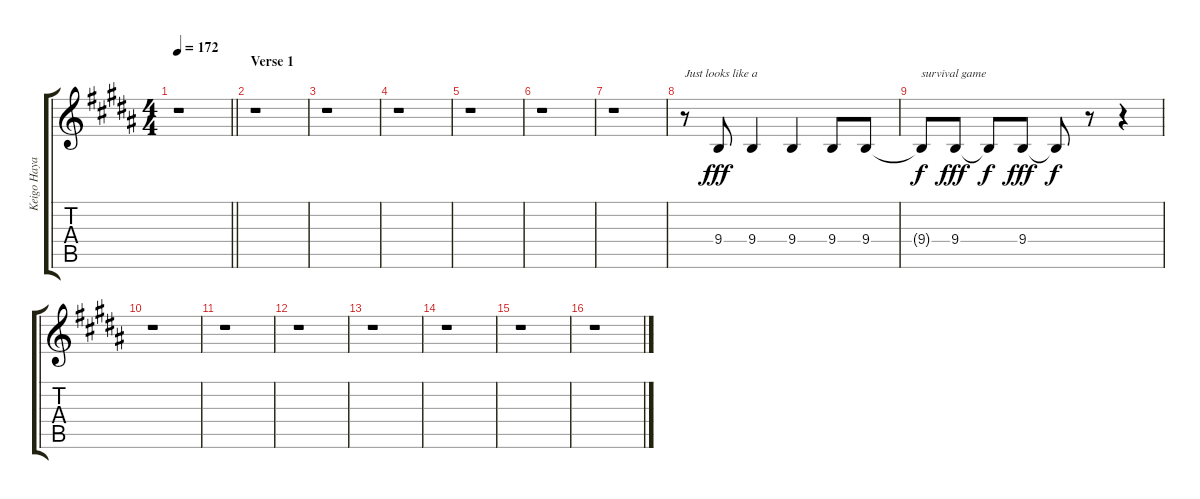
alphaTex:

\track ("Keigo Hayashi - Backup Vocals" "Keigo Haya") {instrument lead3calliope}
\staff {score tabs}
\tuning (E4 B3 G3 D3 A2 E2) {hide}
\ts (4 4)
\tempo 172
\clef g2
\barLineRight lightlight
\ks b
r.1{dy f} |
\section ("" "Verse 1")
r.1 |
r.1 |
r.1 |
r.1 |
r.1 |
r.1 |
r.8{txt "Just looks like a"} 9.4.8{dy fff} 9.4.4 9.4.4 9.4.8 9.4.8 |
9.4{t}.8{txt "survival game" dy f} 9.4.8{dy fff} 9.4{t}.8{dy f} 9.4.8{dy fff} 9.4{t}.8{dy f} r.8 r.4 |
r.1 |
r.1 |
r.1 |
r.1 |
r.1 |
r.1 |
r.1
